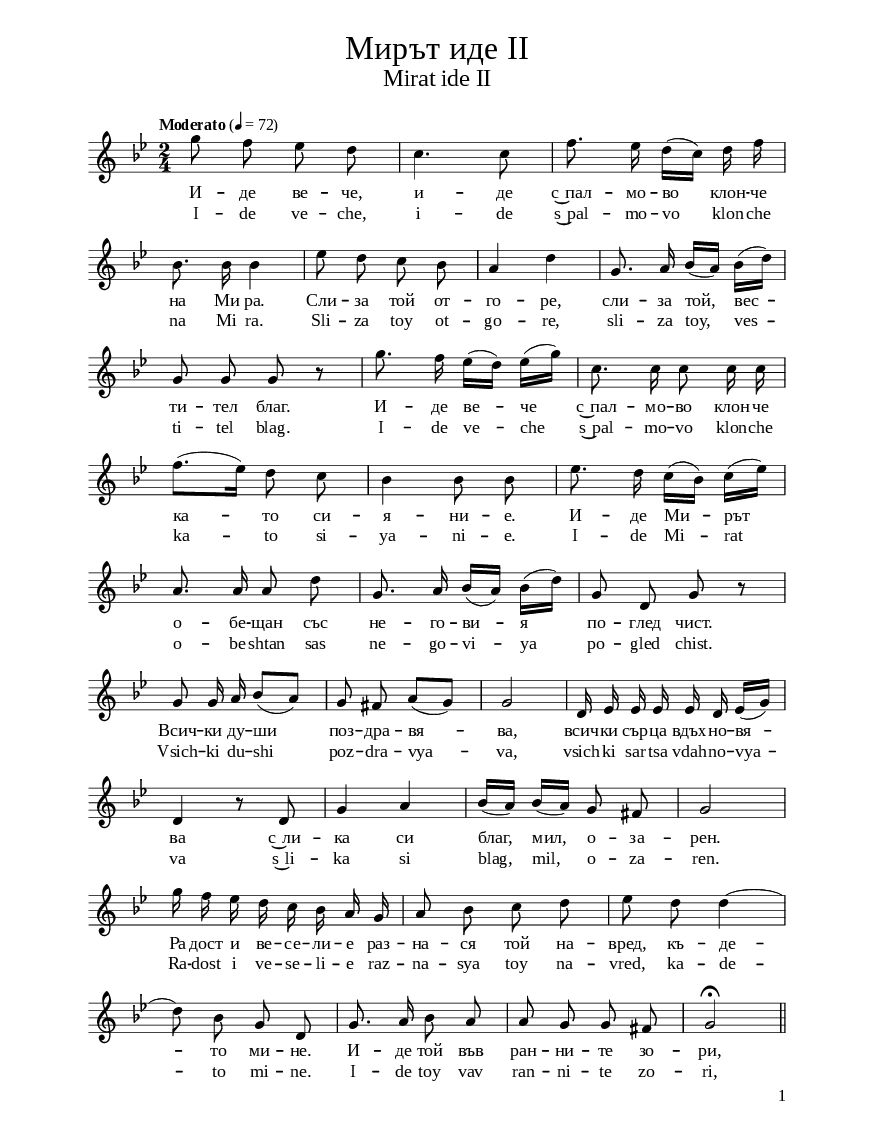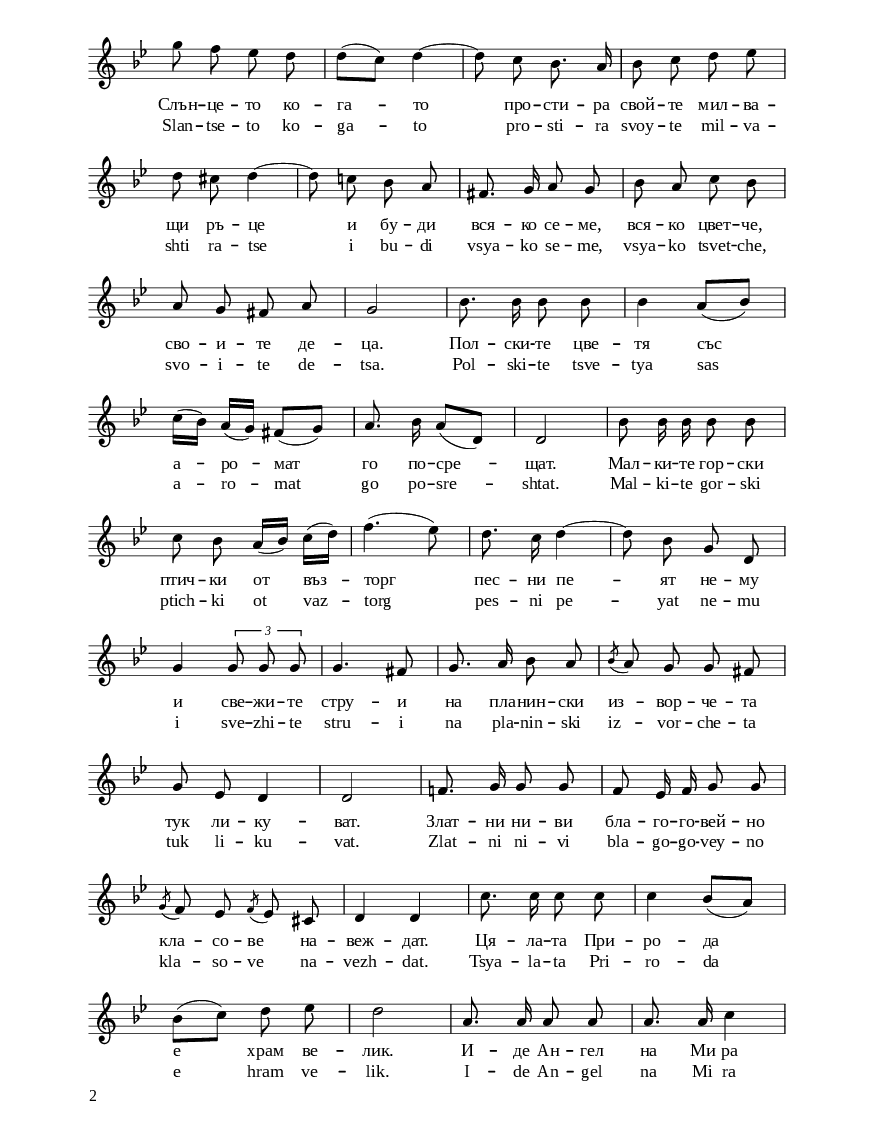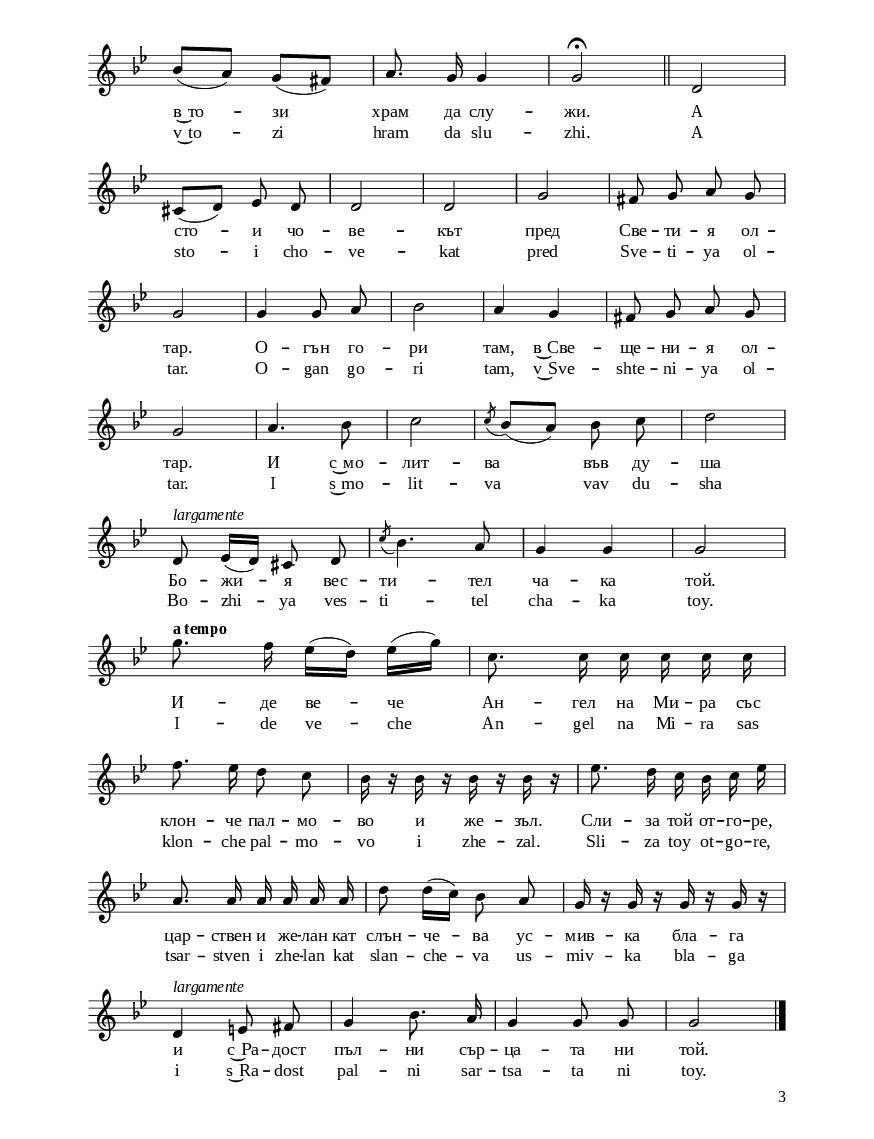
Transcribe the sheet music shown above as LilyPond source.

\version "2.24.0"

% include paper part and global functions
\include "include/globals.ily"

\bookpart {
  \include "include/bookpart-paper.ily"
  \score {
    \include "include/score-layout.ily"

    \new Voice \relative c' {
      \clef treble
      \key bes \major
      \time 2/4
      \tempoFunc "Moderato" 4 "72"
      \autoBeamOff
      g''8 f ees d | \noBreak
      c4. c8 | \noBreak
      f8. ees16 d([c]) d f | \break

      bes,8. bes16 bes4 | \noBreak
      ees8 d c bes | \noBreak
      a4 d | \noBreak
      g,8. a16 bes([a]) bes ([d]) | \break

      g,8 g g r | \noBreak
      g'8. f16 ees([d]) ees([g]) | \noBreak
      c,8. c16 c8 c16 c | \break

      f8.([ees16]) d8 c | \noBreak
      bes4 bes8 bes | \noBreak
      ees8. d16 c([bes]) c([ees]) | \break

      a,8. a16 a8 d | \noBreak
      g,8. a16 bes([a]) bes([d]) | \noBreak
      g,8 d g r | \break

      g8 g16 a bes8([a]) | \noBreak
      g fis a([g]) | \noBreak
      g2 | \noBreak
      d16 ees ees ees ees d ees([g]) | \break

      d4 r8 d | \noBreak
      g4 a | \noBreak
      bes16 ([a]) bes ([a]) g8 fis | \noBreak
      g2 | \break

      g'16 f ees d c bes a g | \noBreak
      a8 bes c d | \noBreak
      ees d d4~ | \break

      d8 bes g d | \noBreak
      g8. a16 bes8 a | \noBreak
      a g g fis | \noBreak
      g2\fermata | \bar "||" \break

      g'8 f ees d | \noBreak
      d([c]) d4~ | \noBreak
      d8 c bes8. a16 | \noBreak
      bes8 c d ees | \break

      d cis d4~ | \noBreak
      d8 c! bes a | \noBreak
      fis8. g16 a8 g | \noBreak
      bes a c bes | \break

      a g fis a | \noBreak
      g2 | \noBreak
      bes8. bes16 bes8 bes | \noBreak
      bes4 a8([bes]) | \break

      c16([bes]) a([g]) fis8([g]) | \noBreak
      a8. bes16 a8([d,]) | \noBreak
      d2 | \noBreak
      bes'8 bes16 bes bes8 bes | \break

      c bes a16([bes]) c([d]) | \noBreak
      f4.(ees8) | \noBreak
      d8. c16 d4~ | \noBreak
      d8 bes g d | \break

      g4 \times 2/3 { g8 g g }  | \noBreak
      g4. fis8 | \noBreak
      g8. a16 bes8 a | \noBreak
      \acciaccatura { bes } a g g fis | \break

      g ees d4 | \noBreak
      d2 | \noBreak
      f!8. g16 g8 g | \noBreak
      f ees16 f g8 g | \break

      \acciaccatura { g } f ees \acciaccatura { f } ees  cis | \noBreak
      d4 d | \noBreak
      c'8. c16 c8 c | \noBreak
      c4 bes8([a]) | \break

      bes([c]) d ees | \noBreak
      d2 | \noBreak
      a8. a16 a8 a | \noBreak
      a8. a16 c4 | \break

      bes8([a]) g([fis]) | \noBreak
      a8. g16 g4
      g2\fermata \bar "||" | \noBreak
      d2 \break

      cis8([d]) ees d | \noBreak
      d2 | \noBreak
      d | \noBreak
      g | \noBreak
      fis8 g a g | \break

      g2 | \noBreak
      g4 g8 a | \noBreak
      bes2 | \noBreak
      a4 g | \noBreak
      fis8 g a g | \break

      g2 | \noBreak
      a4. bes8 | \noBreak
      c2 | \noBreak
      \acciaccatura { c8 } bes([a]) bes c | \noBreak
      d2 | \break

      d,8^\markup{ \italic { largamente } } ees16([d]) cis8 d | \noBreak
      \acciaccatura { c' } bes4. a8 | \noBreak
      g4 g | \noBreak
      g2 | \break

      \tempo "a tempo" g'8. f16 ees([d]) ees([g]) | \noBreak
      c,8. c16 c c c c | \break

      f8. ees16 d8 c | \noBreak
      bes16 r bes r bes r bes r | \noBreak
      ees8. d16 c bes c ees | \break

      a,8. a16 a a a a | \noBreak
      d8 d16([c]) bes8 a | \noBreak
      g16 r g r g r g r | \break

      d4^\markup{ \italic { largamente } } e8 fis | \noBreak
      g4 bes8. a16 | \noBreak
      g4 g8 g | \noBreak
      g2 \bar "|."
    }

    \addlyrics {
      И -- де ве -- че, | и -- де | "с~пал" -- мо -- во клон -- че |
      на Ми ра. | Сли -- за той от -- | го -- ре, | сли -- за той, вес -- |
      ти -- тел благ. | И -- де ве -- че | "с~пал" -- мо -- во клон -- че |
      ка -- то си -- | я -- ни -- е. | И -- де Ми -- рът |
      о -- бе -- щан със | не -- го -- ви -- я | по -- глед чист. |
      Всич -- ки ду -- ши | поз -- дра -- вя -- | ва, | всич -- ки сър -- ца вдъх -- но -- вя -- |
      ва "с~ли" -- | ка си | благ, мил, о -- за -- | рен. |
      Ра -- дост и ве -- се -- ли -- е раз -- | на -- ся той на -- | вред, къ -- де --
      то ми -- не. | И -- де той във  | ран -- ни -- те зо -- | ри, |
      Слън -- це -- то ко -- | га -- то про -- сти -- ра свой -- те мил -- ва -- |
      щи ръ -- це и бу -- ди | вся -- ко се -- ме, | вся -- ко цвет -- че, |
      сво -- и -- те де -- | ца. Пол -- ски -- те цве -- | тя със |
      а -- ро -- мат | го по -- сре -- | щат. Мал -- ки -- те гор -- ски |
      птич -- ки от въз -- | торг | пес -- ни пе -- ят не -- му |
      и све -- жи -- те | стру -- и | на пла -- нин -- ски | из -- вор -- че -- та |
      тук ли -- ку -- | ват. | Злат -- ни ни -- ви | бла -- го -- го -- вей -- но |
      кла -- со -- ве на -- | веж -- дат. | Ця -- ла -- та При -- | ро -- да |
      е храм ве -- | лик. | И -- де Ан -- гел | на Ми ра |
      "в~то" -- зи | храм да слу -- | жи. | А |
      сто -- и чо -- | ве -- | кът | пред | Све -- ти -- я ол -- |
      тар. | О -- гън го -- | ри | там, "в~Све" -- | ще -- ни -- я ол -- |
      тар. | И "с~мо" -- | лит -- | ва във ду -- | ша |
      Бо -- жи -- я вес -- | ти -- тел | ча -- ка | той. |
      И -- де ве -- че | Ан -- гел на Ми -- ра със |
      клон -- че пал -- мо -- | во и же -- зъл. | Сли -- за той от -- го -- ре, |
      цар -- ствен и же -- лан кат | слън -- че -- ва ус -- | мив -- ка бла -- га |
      и "с~Ра" -- дост | пъл -- ни сър -- | ца -- та ни той. |
    }

    \addlyrics {
      I -- de ve -- che, | i -- de | "s~pal" -- mo -- vo klon -- che |
      na Mi ra. | Sli -- za toy ot -- | go -- re, | sli -- za toy, ves -- |
      ti -- tel blag. | I -- de ve -- che | "s~pal" -- mo -- vo klon -- che |
      ka -- to si -- | ya -- ni -- e. | I -- de Mi -- rat |
      o -- be -- shtan sas | ne -- go -- vi -- ya | po -- gled chist. |
      Vsich -- ki du -- shi | poz -- dra -- vya -- | va, | vsich -- ki sar -- tsa vdah -- no -- vya -- |
      va "s~li" -- | ka si | blag, mil, o -- za -- | ren. |
      Ra -- dost i ve -- se -- li -- e raz -- | na -- sya toy na -- | vred, ka -- de --
      to mi -- ne. | I -- de toy vav  | ran -- ni -- te zo -- | ri, |
      Slan -- tse -- to ko -- | ga -- to pro -- sti -- ra svoy -- te mil -- va -- |
      shti ra -- tse i bu -- di | vsya -- ko se -- me, | vsya -- ko tsvet -- che, |
      svo -- i -- te de -- | tsa. Pol -- ski -- te tsve -- | tya sas |
      a -- ro -- mat | go po -- sre -- | shtat. Mal -- ki -- te gor -- ski |
      ptich -- ki ot vaz -- | torg | pes -- ni pe -- yat ne -- mu |
      i sve -- zhi -- te | stru -- i | na pla -- nin -- ski | iz -- vor -- che -- ta |
      tuk li -- ku -- | vat. | Zlat -- ni ni -- vi | bla -- go -- go -- vey -- no |
      kla -- so -- ve na -- | vezh -- dat. | Tsya -- la -- ta Pri -- | ro -- da |
      e hram ve -- | lik. | I -- de An -- gel | na Mi ra |
      "v~to" -- zi | hram da slu -- | zhi. | A |
      sto -- i cho -- | ve -- | kat | pred | Sve -- ti -- ya ol -- |
      tar. | O -- gan go -- | ri | tam, "v~Sve" -- | shte -- ni -- ya ol -- |
      tar. | I "s~mo" -- | lit -- | va vav du -- | sha |
      Bo -- zhi -- ya ves -- | ti -- tel | cha -- ka | toy. |
      I -- de ve -- che | An -- gel na Mi -- ra sas |
      klon -- che pal -- mo -- | vo i zhe -- zal. | Sli -- za toy ot -- go -- re, |
      tsar -- stven i zhe -- lan kat | slan -- che -- va us -- | miv -- ka bla -- ga |
      i "s~Ra" -- dost | pal -- ni sar -- | tsa -- ta ni toy. |
    }
    \header {
      title = \titleFunc "Мирът иде II" "Mirat ide II"
    }

    \midi{}

  } % score
  %\markup \dc-two "D.C." "con repitione"

  \pageBreak

  % include foreign translation(s) of the song
  \version "2.24.1"

\markup \fill-line { \fontsize #deTitleFontSize "Der Frieden kommt" }
\markup \null
\markup \null
\markup \fontsize #deCoupletFontSize {
    \hspace #5
    \override #`(baseline-skip . ,deCoupletBaselineSkip)
  \column {

 \line { " "Er kommt schon, er kommt, mit dem Palmzweigchen des Friedens. }

 \line { " "Er kommt von oben herab, er kommt herab, der gütige Bote. }

 \line { " "Er kommt mit dem Palmzweigchen, }

 \line { " "wie ein Schein. }

 \line { " "Er kommt, der versprochene Frieden }

 \line { " "mit seinem reinen Blick. }

  \line { " "}

 \line { " "Er begrüßt alle Seelen, }

 \line { " "inspiriert alle Herzen }

 \line { " "mit seinem gütigen, lieben, erleuchteten Antlitz. }

 \line { " "Freude und Wonne verbreitet er überall, }

 \line { " "wo er vorbeiläuft. }

 \line { " "Er kommt in der frühen Morgenröte, }

 \line { " "wenn die Sonne ihre streichelnden Hände ausstreckt }

 \line { " "und jeden Samen, jede Blume – ihre Kinder – erweckt. }

 \line { " "Die Feldblumen heißen ihn mit einem Duft willkommen. }
  \line { " "}

 \line { " "Die kleinen Waldvögel }

 \line { " "singen ihm Lieder vor Begeisterung, }

 \line { " "und die frischen Wasserstrahlen der kleinen Gebirgsquellen jauchzen. }

 \line { " "Goldene Felder neigen ehrfurchtsvoll Weizenähren. }

 \line { " "Die ganze Natur ist ein großer Tempel. }

 \line { " "Es kommt ein Engel des Friedens, um in diesem Tempel zu dienen. }
  \line { " "}

 \line { " "Und der Mensch steht vor dem heiligen Altar. }

 \line { " "Das Feuer brennt dort auf dem heiligen Altar. }

 \line { " "Und mit einem Gebet in der Seele erwartet er }

 \line { " "den göttlichen Boten. }
  \line { " "}

 \line { " "Es kommt schon der Engel des Friedens }

 \line { " "mit einem Palmzweigchen und mit dem Zepter. }

 \line { " "Er kommt von oben herab }

 \line { " "majestätisch und erwünscht, }

 \line { " "wie ein gütiges Sonnenlächeln }

 \line { " "und mit Freude erfüllt er unsere Herzen. }

  }
}


} % bookpart
